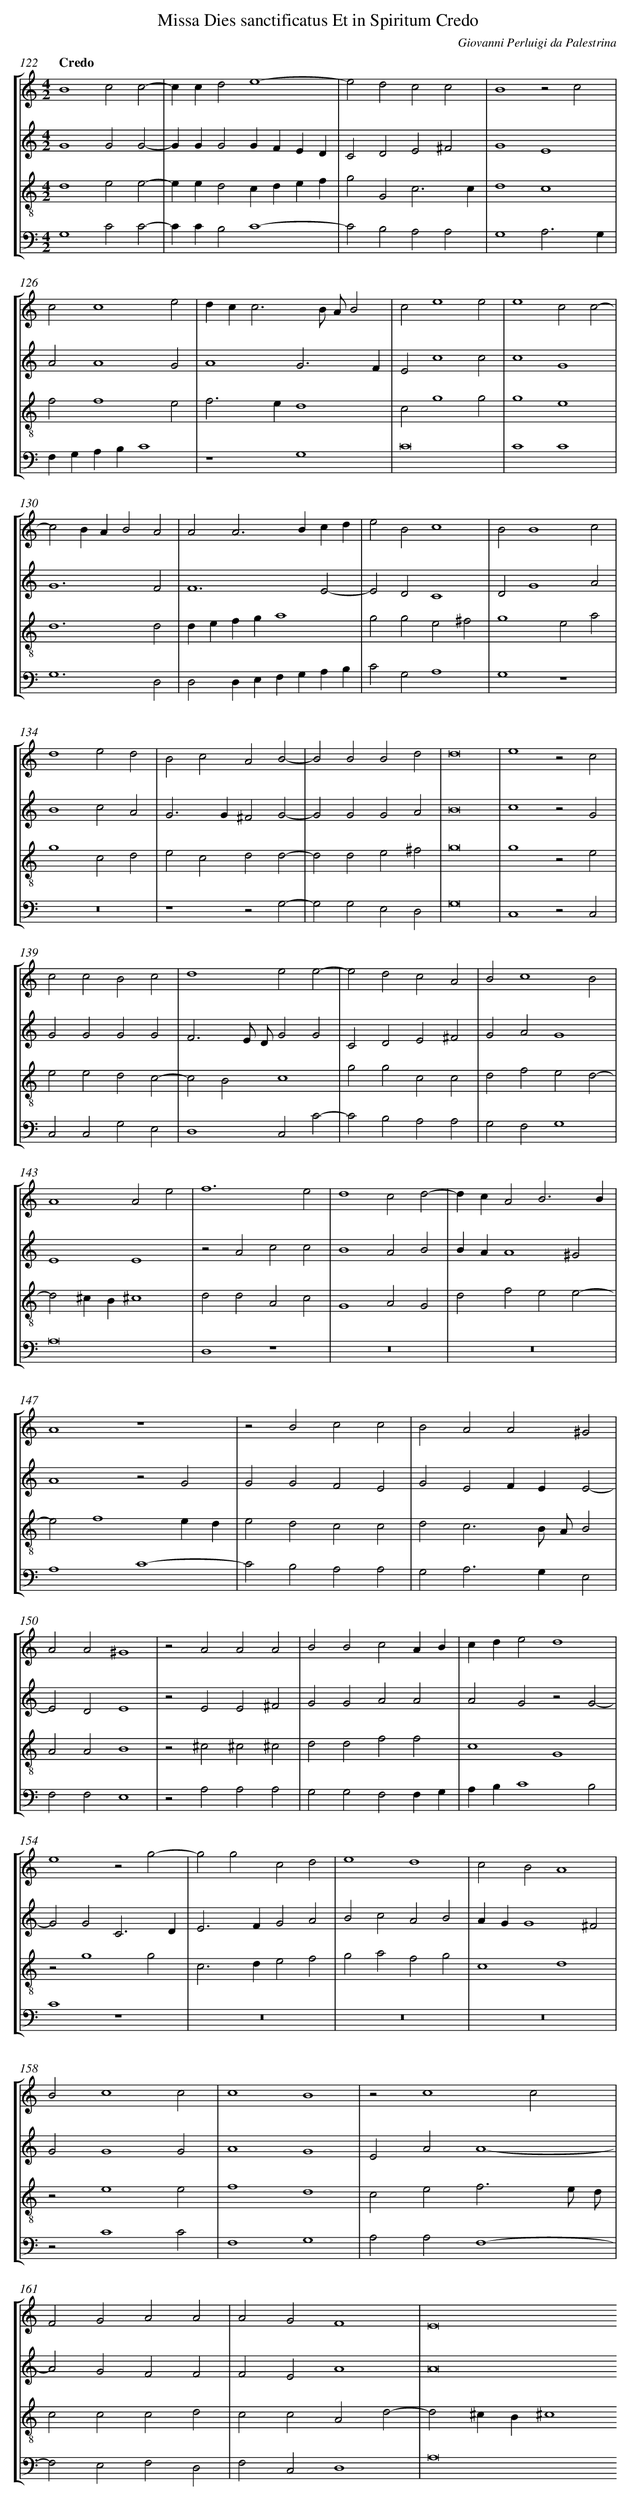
X:1
T: Missa Dies sanctificatus Et in Spiritum Credo
C: Giovanni Perluigi da Palestrina
L: 1/4
M: 4/2
Q: "Credo"
%%staves [1 2 3 4]
V: 1 clef=treble
V: 2 clef=treble
V: 3 clef=treble-8
V: 4 clef=bass
K: C
[V:1] B4c2c2- |
[V:2] G4G2G2- |
[V:3] d4e2e2- |
[V:4] G,4C2C2- |
[V:1] ccd2e4- |
[V:2] GGG2GFED |
[V:3] eed2cdef |
[V:4] CCB,2C4- |
[V:1] e2d2c2c2 |
[V:2] C2D2E2^F2 |
[V:3] g2G2c3c |
[V:4] C2B,2A,2A,2 |
[V:1] B4z2c2 |
[V:2] G4E4 |
[V:3] d4c4 |
[V:4] G,4A,3G, |
[V:1] c2c4e2 |
[V:2] A2A4G2 |
[V:3] f2f4e2 |
[V:4] F,G,A,B,C4 |
[V:1] dc2<c2B/ A/B2 |
[V:2] A4G3F |
[V:3] f2>e2d4 |
[V:4] z4G,4 |
[V:1] c2e4e2 |
[V:2] E2c4c2 |
[V:3] c2g4g2 |
[V:4] C8 |
[V:1] e4c2c2- |
[V:2] c4G4 |
[V:3] g4e4 |
[V:4] C4C4 |
[V:1] c2BAB2A2 |
[V:2] G6F2 |
[V:3] d6d2 |
[V:4] G,6D,2 |
[V:1] A2A2>B2cd |
[V:2] F6E2- |
[V:3] defga4 |
[V:4] D,2D,E,F,G,A,B, |
[V:1] e2B2c4 |
[V:2] E2D2C4 |
[V:3] g2g2e2^f2 |
[V:4] C2G,2A,4 |
[V:1] B2B4c2 |
[V:2] D2G4A2 |
[V:3] g4e2a2 |
[V:4] G,4z4 |
[V:1] d4e2d2 |
[V:2] B4c2A2 |
[V:3] g4c2d2 |
[V:4] z8 |
[V:1] B2c2A2B2- |
[V:2] G2>G2^F2G2- |
[V:3] e2c2d2d2- |
[V:4] z4z2G,2- |
[V:1] B2B2B2d2 |
[V:2] G2G2G2A2 |
[V:3] d2d2e2^f2 |
[V:4] G,2G,2E,2D,2 |
[V:1] d8 |
[V:2] B8 |
[V:3] g8 |
[V:4] G,8 |
[V:1] e4z2c2 |
[V:2] c4z2G2 |
[V:3] g4z2e2 |
[V:4] C,4z2C,2 |
[V:1] c2c2B2c2 |
[V:2] G2G2G2G2 |
[V:3] e2e2d2c2- |
[V:4] C,2C,2G,2E,2 |
[V:1] d4e2e2- |
[V:2] F3E/ D/G2G2 |
[V:3] c2B2c4 |
[V:4] D,4C,2C2- |
[V:1] e2d2c2A2 |
[V:2] C2D2E2^F2 |
[V:3] g2g2c2c2 |
[V:4] C2B,2A,2A,2 |
[V:1] B2c4B2 |
[V:2] G2A2G4 |
[V:3] d2f2e2d2- |
[V:4] G,2F,2G,4 |
[V:1] A4A2e2 |
[V:2] E4E4 |
[V:3] d2^cB^c4 |
[V:4] A,8 |
[V:1] f6e2 |
[V:2] z2A2c2c2 |
[V:3] d2d2A2c2 |
[V:4] D,4z4 |
[V:1] d4c2d2- |
[V:2] B4A2B2 |
[V:3] G4A2G2 |
[V:4] z8 |
[V:1] dcA2B3B |
[V:2] BAA4^G2 |
[V:3] d2f2e2e2- |
[V:4] z8 |
[V:1] A4z4 |
[V:2] A4z2G2 |
[V:3] e2f4ed |
[V:4] A,4C4- |
[V:1] z2B2c2c2 |
[V:2] G2G2F2E2 |
[V:3] e2d2c2c2 |
[V:4] C2B,2A,2A,2 |
[V:1] B2A2A2^G2 |
[V:2] G2E2FEE2- |
[V:3] d2c3B/ A/B2 |
[V:4] G,2A,2>G,2E,2 |
[V:1] A2A2^G4 |
[V:2] E2D2E4 |
[V:3] A2A2B4 |
[V:4] F,2F,2E,4 |
[V:1] z2A2A2A2 |
[V:2] z2E2E2^F2 |
[V:3] z2^c2^c2^c2 |
[V:4] z2A,2A,2A,2 |
[V:1] B2B2c2AB |
[V:2] G2G2A2A2 |
[V:3] d2d2f2f2 |
[V:4] G,2G,2F,2F,G, |
[V:1] cde2d4 |
[V:2] A2G2z2G2- |
[V:3] c4G4 |
[V:4] A,B,C4B,2 |
[V:1] e4z2g2- |
[V:2] G2G2C3D |
[V:3] z2g4g2 |
[V:4] C4z4 |
[V:1] g2g2c2d2 |
[V:2] E2>F2G2A2 |
[V:3] c2>d2e2f2 |
[V:4] z8 |
[V:1] e4d4 |
[V:2] B2c2A2B2 |
[V:3] g2a2f2g2 |
[V:4] z8 |
[V:1] c2B2A4 |
[V:2] AGG4^F2 |
[V:3] c4d4 |
[V:4] z8 |
[V:1] B2c4c2 |
[V:2] G2G4G2 |
[V:3] z2e4e2 |
[V:4] z2C4C2 |
[V:1] c4B4 |
[V:2] A4G4 |
[V:3] f4d4 |
[V:4] F,4G,4 |
[V:1] z2c4c2 |
[V:2] E2A2A4- |
[V:3] c2e2f3e/ d/ |
[V:4] A,2A,2F,4- |
[V:1] F2G2A2A2 |
[V:2] A2G2F2F2 |
[V:3] c2c2c2d2 |
[V:4] F,2E,2F,2D,2 |
[V:1] A2G2F4 |
[V:2] F2E2A4 |
[V:3] c2c2A2d2- |
[V:4] F,2C,2D,4 |
[V:1] E8
[V:2] A8
[V:3] d2^cB^c4
[V:4] A,8
